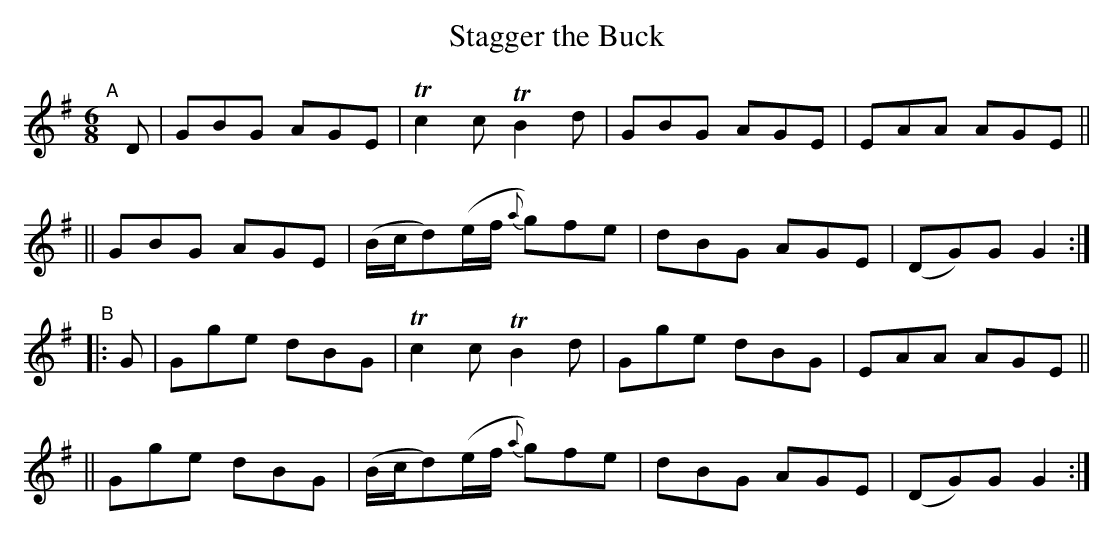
X:1
T: Stagger the Buck
M: 6/8
L: 1/8
K: G
"^A"[|]D \
|  GBG AGE | Tc2c TB2d | GBG AGE | EAA AGE ||
|| GBG AGE | (B/c/d)(e/f/ {a}g)fe | dBG AGE | (DG)G G2 :|
"^B"|: G \
|  Gge dBG | Tc2c TB2d | Gge dBG | EAA AGE ||
|| Gge dBG | (B/c/d)(e/f/ {a}g)fe | dBG AGE | (DG)G G2 :|
